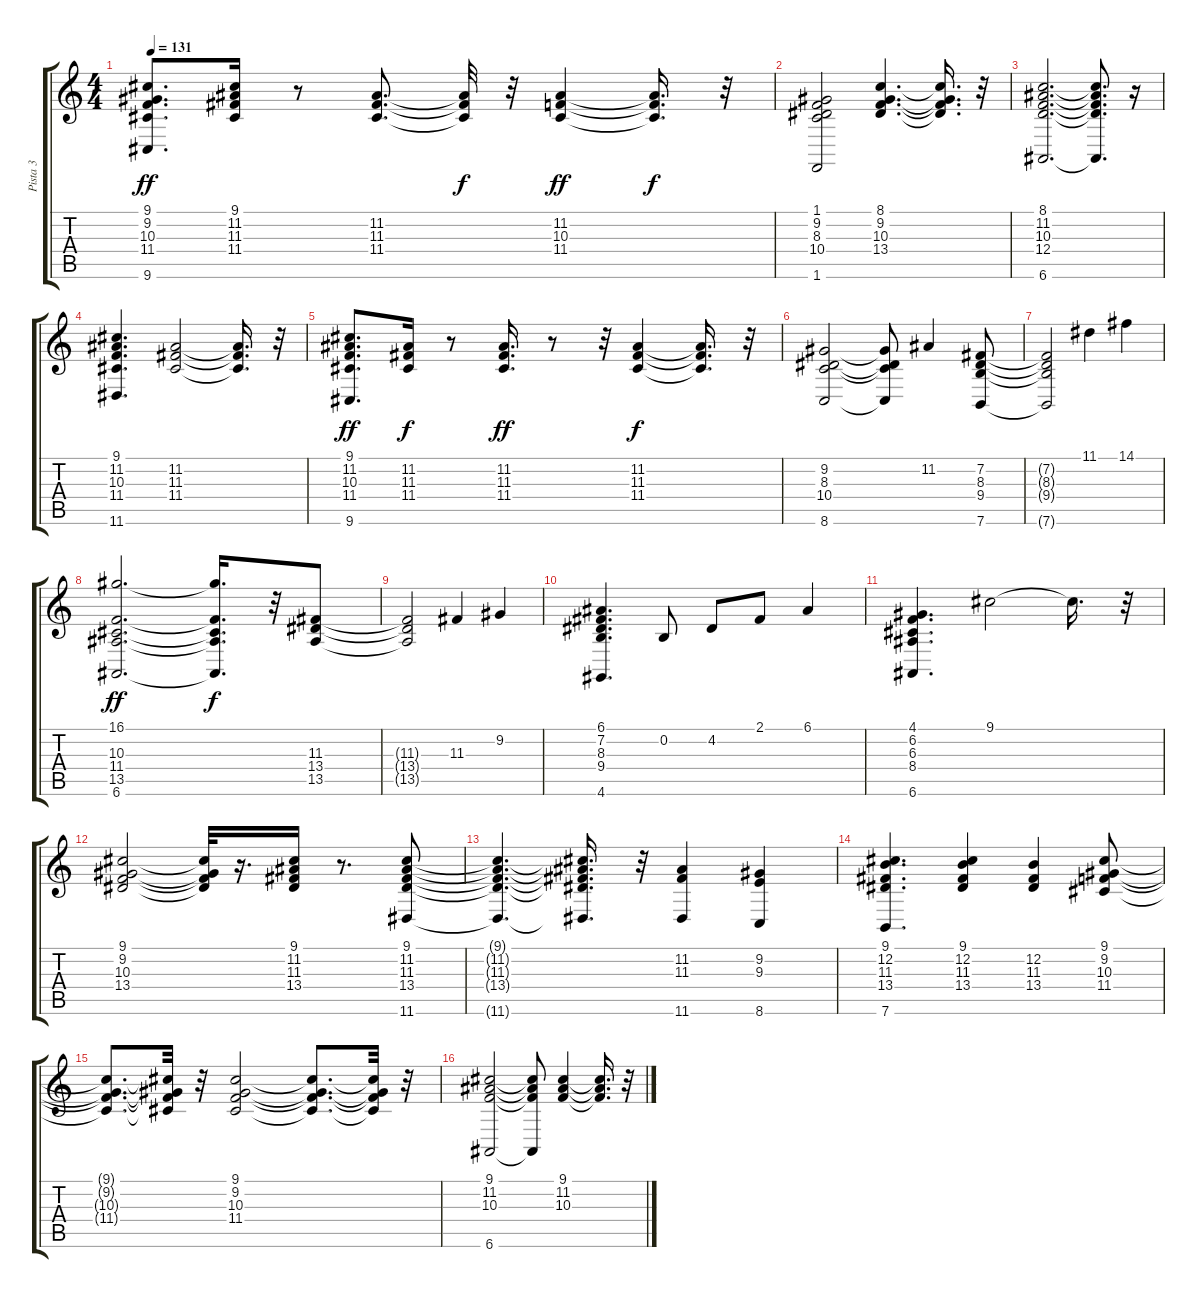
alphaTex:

\track ("Pista 3" "Pista 3") {instrument brightacousticpiano}
\staff {score tabs}
\tuning (E4 B3 G3 D3 A2 E2) {hide}
\ts (4 4)
\tempo 131
\clef g2
\ks c
(9.1 9.2 10.3 11.4 9.6).8{d dy ff} (9.1 11.2 11.3 11.4).16 r.8 (11.2 11.3 11.4).8{d} (11.2{t} 11.3{t} 11.4{t}).32{dy f} r.32 (11.2 10.3 11.4).4{dy ff} (11.2{t} 10.3{t} 11.4{t}).16{d dy f} r.32 |
(1.1 9.2 8.3 10.4 1.6).2 (8.1 9.2 10.3 13.4).4{d} (8.1{t} 9.2{t} 10.3{t} 13.4{t}).16{d} r.32 |
(8.1 11.2 10.3 12.4 6.6).2{d} (8.1{t} 11.2{t} 10.3{t} 12.4{t} 6.6{t}).8{d} r.16 |
(9.1 11.2 10.3 11.4 11.6).4{d} (11.2 11.3 11.4).2 (11.2{t} 11.3{t} 11.4{t}).16{d} r.32 |
(9.1 11.2 10.3 11.4 9.6).8{d dy ff} (11.2 11.3 11.4).16{dy f} r.8 (11.2 11.3 11.4).16{d dy ff} r.8 r.32 (11.2 11.3 11.4).4{dy f} (11.2{t} 11.3{t} 11.4{t}).16{d} r.32 |
(9.2 8.3 10.4 8.6).2 (9.2{t} 8.3{t} 10.4{t} 8.6{t}).8 11.2.4 (7.2 8.3 9.4 7.6).8 |
(7.2{t} 8.3{t} 9.4{t} 7.6{t}).2 11.1.4 14.1.4 |
(16.1 10.3 11.4 13.5 6.6).2{d dy ff} (16.1{t} 10.3{t} 11.4{t} 13.5{t} 6.6{t}).16{d dy f} r.32 (11.3 13.4 13.5).8 |
(11.3{t} 13.4{t} 13.5{t}).2 11.3.4 9.2.4 |
(6.1 7.2 8.3 9.4 4.6).4{d} 0.2.8 4.2.8 2.1.8 6.1.4 |
(4.1 6.2 6.3 8.4 6.6).4{d} 9.1.2 9.1{t}.16{d} r.32 |
(9.1 9.2 10.3 13.4).2 (9.1{t} 9.2{t} 10.3{t} 13.4{t}).32 r.16{d} (9.1 11.2 11.3 13.4).16 r.8{d} (9.1 11.2 11.3 13.4 11.6).8 |
(9.1{t} 11.2{t} 11.3{t} 13.4{t} 11.6{t}).4{d} (9.1{t} 11.2{t} 11.3{t} 13.4{t} 11.6{t}).16{d} r.32 (11.2 11.3 11.6).4 (9.2 9.3 8.6).4 |
(9.1 12.2 11.3 13.4 7.6).4{d} (9.1 12.2 11.3 13.4).4 (12.2 11.3 13.4).4 (9.1 9.2 10.3 11.4).8 |
(9.1{t} 9.2{t} 10.3{t} 11.4{t}).8{d} (9.1{t} 9.2{t} 10.3{t} 11.4{t}).32 r.32 (9.1 9.2 10.3 11.4).2 (9.1{t} 9.2{t} 10.3{t} 11.4{t}).8{d} (9.1{t} 9.2{t} 10.3{t} 11.4{t}).32 r.32 |
(9.1 11.2 10.3 6.6).2 (9.1{t} 11.2{t} 10.3{t} 6.6{t}).8 (9.1 11.2 10.3).4 (9.1{t} 11.2{t} 10.3{t}).16{d} r.32
